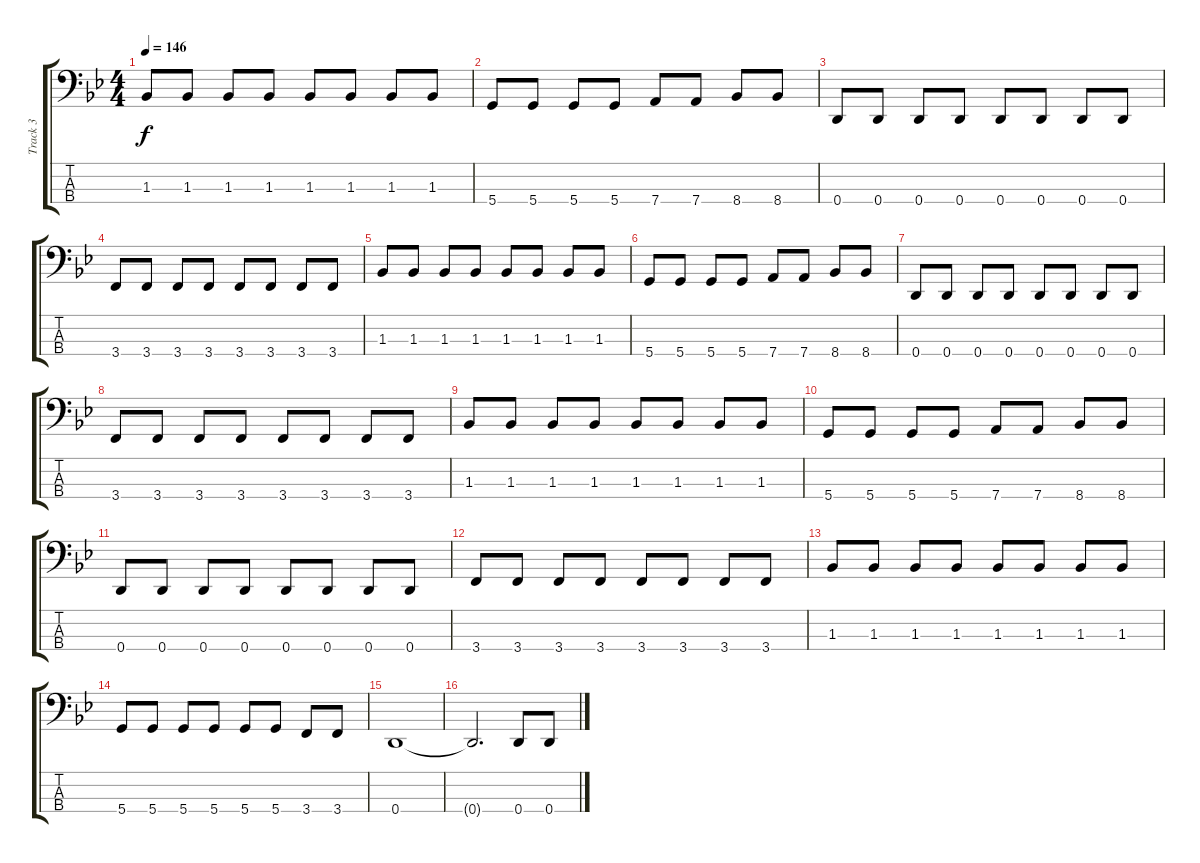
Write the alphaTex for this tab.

\track ("Track 3" "Track 3") {instrument electricbasspick}
\staff {score tabs}
\tuning (G2 D2 A1 D1) {hide}
\ts (4 4)
\tempo 146
\clef f4
\ks bb
1.3.8{dy f} 1.3.8 1.3.8 1.3.8 1.3.8 1.3.8 1.3.8 1.3.8 |
5.4.8 5.4.8 5.4.8 5.4.8 7.4.8 7.4.8 8.4.8 8.4.8 |
0.4.8 0.4.8 0.4.8 0.4.8 0.4.8 0.4.8 0.4.8 0.4.8 |
3.4.8 3.4.8 3.4.8 3.4.8 3.4.8 3.4.8 3.4.8 3.4.8 |
1.3.8 1.3.8 1.3.8 1.3.8 1.3.8 1.3.8 1.3.8 1.3.8 |
5.4.8 5.4.8 5.4.8 5.4.8 7.4.8 7.4.8 8.4.8 8.4.8 |
0.4.8 0.4.8 0.4.8 0.4.8 0.4.8 0.4.8 0.4.8 0.4.8 |
3.4.8 3.4.8 3.4.8 3.4.8 3.4.8 3.4.8 3.4.8 3.4.8 |
1.3.8 1.3.8 1.3.8 1.3.8 1.3.8 1.3.8 1.3.8 1.3.8 |
5.4.8 5.4.8 5.4.8 5.4.8 7.4.8 7.4.8 8.4.8 8.4.8 |
0.4.8 0.4.8 0.4.8 0.4.8 0.4.8 0.4.8 0.4.8 0.4.8 |
3.4.8 3.4.8 3.4.8 3.4.8 3.4.8 3.4.8 3.4.8 3.4.8 |
1.3.8 1.3.8 1.3.8 1.3.8 1.3.8 1.3.8 1.3.8 1.3.8 |
5.4.8 5.4.8 5.4.8 5.4.8 5.4.8 5.4.8 3.4.8 3.4.8 |
0.4.1 |
0.4{t}.2{d} 0.4.8 0.4.8
